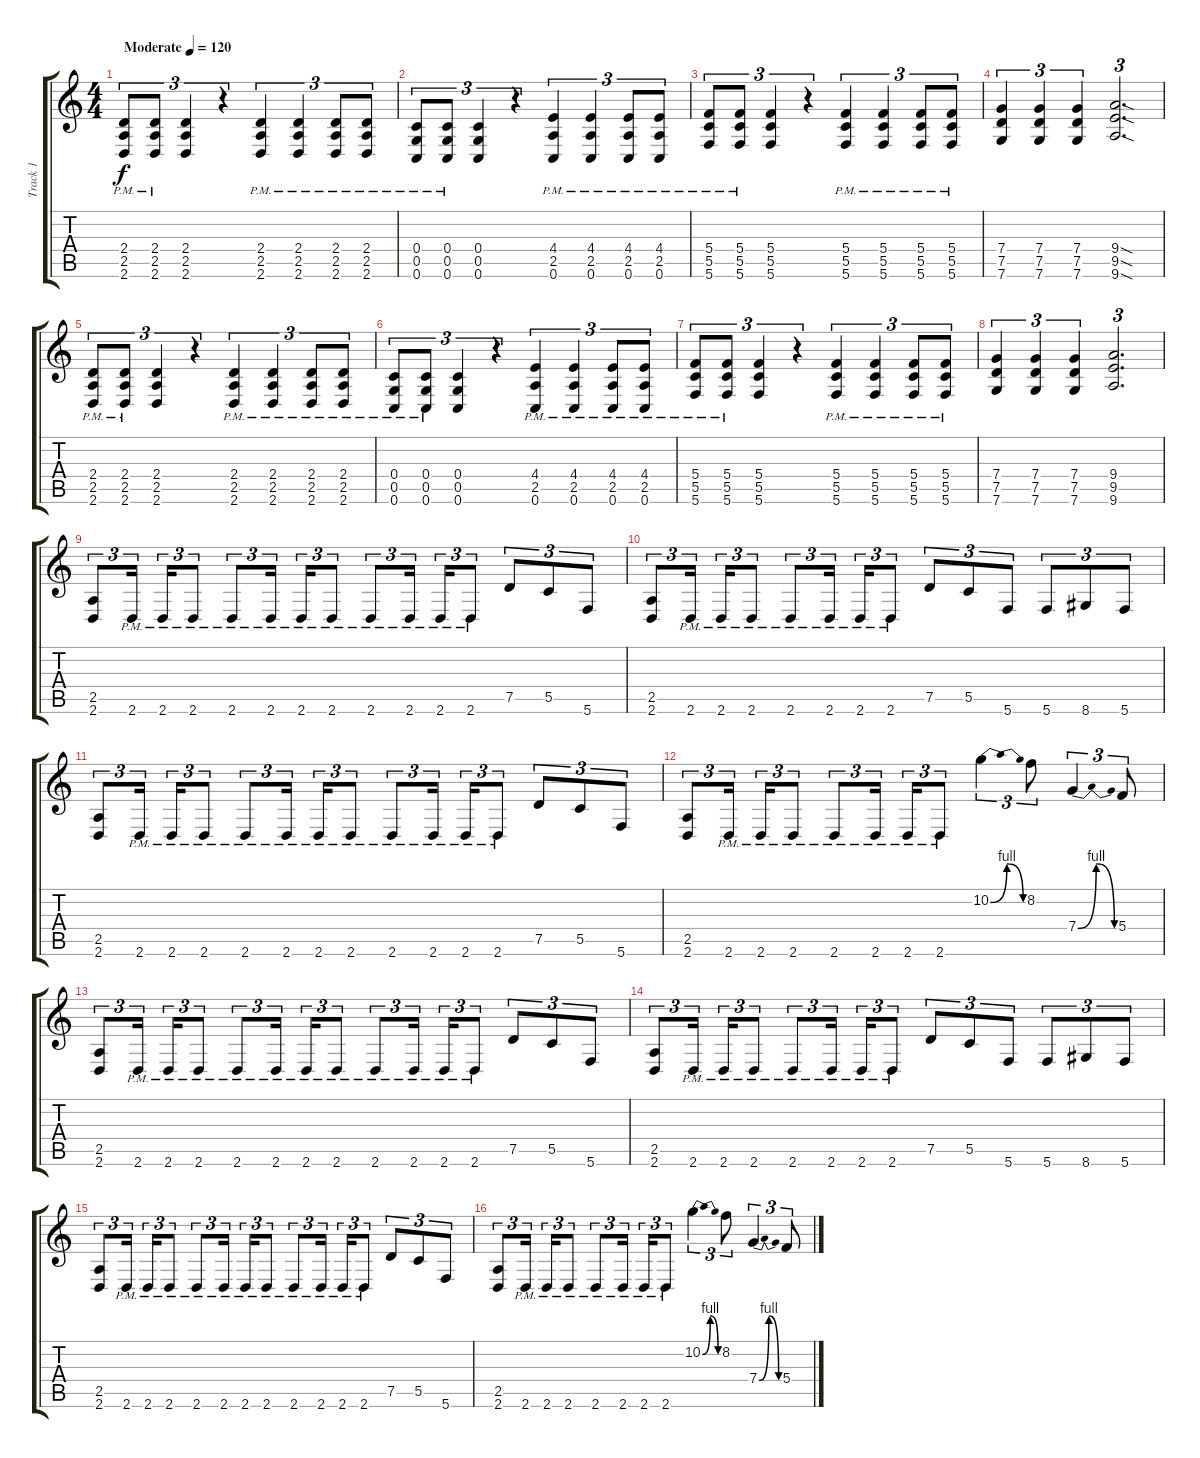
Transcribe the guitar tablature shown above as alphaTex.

\track ("Track 1" "Track 1") {instrument distortionguitar}
\staff {score tabs}
\tuning (D4 A3 F3 C3 G2 C2) {hide}
\ts (4 4)
\tempo (120 "Moderate")
\clef g2
\ks c
(2.4{pm} 2.5{pm} 2.6{pm}).8{tu (3 2) dy f instrument distortionguitar} (2.4{pm} 2.5{pm} 2.6{pm}).8{tu (3 2)} (2.4 2.5 2.6).4{tu (3 2)} r.4{tu (3 2)} (2.4{pm} 2.5{pm} 2.6{pm}).4{tu (3 2)} (2.4{pm} 2.5{pm} 2.6{pm}).4{tu (3 2)} (2.4{pm} 2.5{pm} 2.6{pm}).8{tu (3 2)} (2.4{pm} 2.5{pm} 2.6{pm}).8{tu (3 2)} |
(0.4{pm} 0.5{pm} 0.6{pm}).8{tu (3 2)} (0.4{pm} 0.5{pm} 0.6{pm}).8{tu (3 2)} (0.4 0.5 0.6).4{tu (3 2)} r.4{tu (3 2)} (4.4{pm} 2.5{pm} 0.6{pm}).4{tu (3 2)} (4.4{pm} 2.5{pm} 0.6{pm}).4{tu (3 2)} (4.4{pm} 2.5{pm} 0.6{pm}).8{tu (3 2)} (4.4{pm} 2.5{pm} 0.6{pm}).8{tu (3 2)} |
(5.4{pm} 5.5{pm} 5.6{pm}).8{tu (3 2)} (5.4{pm} 5.5{pm} 5.6{pm}).8{tu (3 2)} (5.4 5.5 5.6).4{tu (3 2)} r.4{tu (3 2)} (5.4{pm} 5.5 5.6{pm}).4{tu (3 2)} (5.4{pm} 5.5 5.6{pm}).4{tu (3 2)} (5.4{pm} 5.5 5.6{pm}).8{tu (3 2)} (5.4{pm} 5.5 5.6{pm}).8{tu (3 2)} |
(7.4 7.5 7.6).4{tu (3 2)} (7.4 7.5 7.6).4{tu (3 2)} (7.4 7.5 7.6).4{tu (3 2)} (9.4{sod} 9.5{sod} 9.6{sod}).2{d tu (3 2)} |
(2.4{pm} 2.5{pm} 2.6{pm}).8{tu (3 2)} (2.4{pm} 2.5{pm} 2.6{pm}).8{tu (3 2)} (2.4 2.5 2.6).4{tu (3 2)} r.4{tu (3 2)} (2.4{pm} 2.5{pm} 2.6{pm}).4{tu (3 2)} (2.4{pm} 2.5{pm} 2.6{pm}).4{tu (3 2)} (2.4{pm} 2.5{pm} 2.6{pm}).8{tu (3 2)} (2.4{pm} 2.5{pm} 2.6{pm}).8{tu (3 2)} |
(0.4{pm} 0.5{pm} 0.6{pm}).8{tu (3 2)} (0.4{pm} 0.5{pm} 0.6{pm}).8{tu (3 2)} (0.4 0.5 0.6).4{tu (3 2)} r.4{tu (3 2)} (4.4{pm} 2.5{pm} 0.6{pm}).4{tu (3 2)} (4.4{pm} 2.5{pm} 0.6{pm}).4{tu (3 2)} (4.4{pm} 2.5{pm} 0.6{pm}).8{tu (3 2)} (4.4{pm} 2.5{pm} 0.6{pm}).8{tu (3 2)} |
(5.4{pm} 5.5{pm} 5.6{pm}).8{tu (3 2)} (5.4{pm} 5.5{pm} 5.6{pm}).8{tu (3 2)} (5.4 5.5 5.6).4{tu (3 2)} r.4{tu (3 2)} (5.4{pm} 5.5 5.6{pm}).4{tu (3 2)} (5.4{pm} 5.5 5.6{pm}).4{tu (3 2)} (5.4{pm} 5.5 5.6{pm}).8{tu (3 2)} (5.4{pm} 5.5 5.6{pm}).8{tu (3 2)} |
(7.4 7.5 7.6).4{tu (3 2)} (7.4 7.5 7.6).4{tu (3 2)} (7.4 7.5 7.6).4{tu (3 2)} (9.4 9.5 9.6).2{d tu (3 2)} |
(2.5 2.6).8{tu (3 2)} 2.6{pm}.16{tu (3 2)} 2.6{pm}.16{tu (3 2)} 2.6{pm}.8{tu (3 2)} 2.6{pm}.8{tu (3 2)} 2.6{pm}.16{tu (3 2)} 2.6{pm}.16{tu (3 2)} 2.6{pm}.8{tu (3 2)} 2.6{pm}.8{tu (3 2)} 2.6{pm}.16{tu (3 2)} 2.6{pm}.16{tu (3 2)} 2.6{pm}.8{tu (3 2)} 7.5.8{tu (3 2)} 5.5.8{tu (3 2)} 5.6.8{tu (3 2)} |
(2.5 2.6).8{tu (3 2)} 2.6{pm}.16{tu (3 2)} 2.6{pm}.16{tu (3 2)} 2.6{pm}.8{tu (3 2)} 2.6{pm}.8{tu (3 2)} 2.6{pm}.16{tu (3 2)} 2.6{pm}.16{tu (3 2)} 2.6{pm}.8{tu (3 2)} 7.5.8{tu (3 2)} 5.5.8{tu (3 2)} 5.6.8{tu (3 2)} 5.6.8{tu (3 2)} 8.6.8{tu (3 2)} 5.6.8{tu (3 2)} |
(2.5 2.6).8{tu (3 2)} 2.6{pm}.16{tu (3 2)} 2.6{pm}.16{tu (3 2)} 2.6{pm}.8{tu (3 2)} 2.6{pm}.8{tu (3 2)} 2.6{pm}.16{tu (3 2)} 2.6{pm}.16{tu (3 2)} 2.6{pm}.8{tu (3 2)} 2.6{pm}.8{tu (3 2)} 2.6{pm}.16{tu (3 2)} 2.6{pm}.16{tu (3 2)} 2.6{pm}.8{tu (3 2)} 7.5.8{tu (3 2)} 5.5.8{tu (3 2)} 5.6.8{tu (3 2)} |
(2.5 2.6).8{tu (3 2)} 2.6{pm}.16{tu (3 2)} 2.6{pm}.16{tu (3 2)} 2.6{pm}.8{tu (3 2)} 2.6{pm}.8{tu (3 2)} 2.6{pm}.16{tu (3 2)} 2.6{pm}.16{tu (3 2)} 2.6{pm}.8{tu (3 2)} 10.2{be (bendrelease 0 0 30 4 30 4 60 0)}.4{tu (3 2)} 8.2.8{tu (3 2)} 7.4{be (bendrelease 0 0 30 4 30 4 60 0)}.4{tu (3 2)} 5.4.8{tu (3 2)} |
(2.5 2.6).8{tu (3 2)} 2.6{pm}.16{tu (3 2)} 2.6{pm}.16{tu (3 2)} 2.6{pm}.8{tu (3 2)} 2.6{pm}.8{tu (3 2)} 2.6{pm}.16{tu (3 2)} 2.6{pm}.16{tu (3 2)} 2.6{pm}.8{tu (3 2)} 2.6{pm}.8{tu (3 2)} 2.6{pm}.16{tu (3 2)} 2.6{pm}.16{tu (3 2)} 2.6{pm}.8{tu (3 2)} 7.5.8{tu (3 2)} 5.5.8{tu (3 2)} 5.6.8{tu (3 2)} |
(2.5 2.6).8{tu (3 2)} 2.6{pm}.16{tu (3 2)} 2.6{pm}.16{tu (3 2)} 2.6{pm}.8{tu (3 2)} 2.6{pm}.8{tu (3 2)} 2.6{pm}.16{tu (3 2)} 2.6{pm}.16{tu (3 2)} 2.6{pm}.8{tu (3 2)} 7.5.8{tu (3 2)} 5.5.8{tu (3 2)} 5.6.8{tu (3 2)} 5.6.8{tu (3 2)} 8.6.8{tu (3 2)} 5.6.8{tu (3 2)} |
(2.5 2.6).8{tu (3 2)} 2.6{pm}.16{tu (3 2)} 2.6{pm}.16{tu (3 2)} 2.6{pm}.8{tu (3 2)} 2.6{pm}.8{tu (3 2)} 2.6{pm}.16{tu (3 2)} 2.6{pm}.16{tu (3 2)} 2.6{pm}.8{tu (3 2)} 2.6{pm}.8{tu (3 2)} 2.6{pm}.16{tu (3 2)} 2.6{pm}.16{tu (3 2)} 2.6{pm}.8{tu (3 2)} 7.5.8{tu (3 2)} 5.5.8{tu (3 2)} 5.6.8{tu (3 2)} |
(2.5 2.6).8{tu (3 2)} 2.6{pm}.16{tu (3 2)} 2.6{pm}.16{tu (3 2)} 2.6{pm}.8{tu (3 2)} 2.6{pm}.8{tu (3 2)} 2.6{pm}.16{tu (3 2)} 2.6{pm}.16{tu (3 2)} 2.6{pm}.8{tu (3 2)} 10.2{be (bendrelease 0 0 30 4 30 4 60 0)}.4{tu (3 2)} 8.2.8{tu (3 2)} 7.4{be (bendrelease 0 0 30 4 30 4 60 0)}.4{tu (3 2)} 5.4.8{tu (3 2)}
